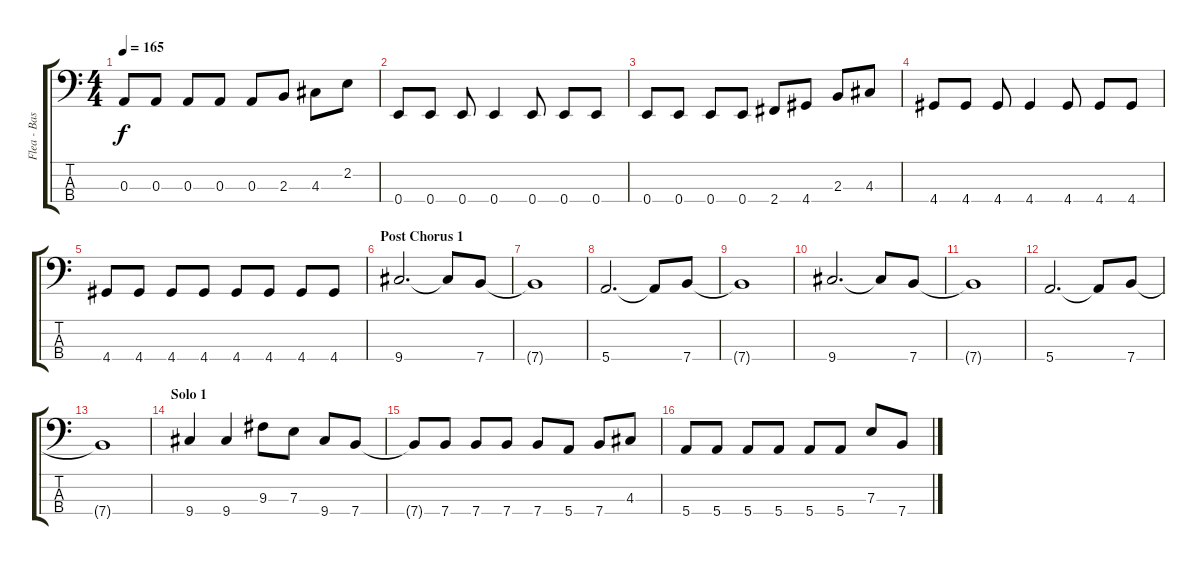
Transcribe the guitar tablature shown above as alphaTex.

\track ("Flea - Bass" "Flea - Bas") {instrument electricbassfinger}
\staff {score tabs}
\tuning (G2 D2 A1 E1) {hide}
\ts (4 4)
\tempo 165
\clef f4
\ks c
0.3.8{dy f} 0.3.8 0.3.8 0.3.8 0.3.8 2.3.8 4.3.8 2.2.8 |
0.4.8 0.4.8 0.4.8 0.4.4 0.4.8 0.4.8 0.4.8 |
0.4.8 0.4.8 0.4.8 0.4.8 2.4.8 4.4.8 2.3.8 4.3.8 |
4.4.8 4.4.8 4.4.8 4.4.4 4.4.8 4.4.8 4.4.8 |
4.4.8 4.4.8 4.4.8 4.4.8 4.4.8 4.4.8 4.4.8 4.4.8 |
\section ("" "Post Chorus 1")
9.4.2{d} 9.4{t}.8 7.4.8 |
7.4{t}.1 |
5.4.2{d} 5.4{t}.8 7.4.8 |
7.4{t}.1 |
9.4.2{d} 9.4{t}.8 7.4.8 |
7.4{t}.1 |
5.4.2{d} 5.4{t}.8 7.4.8 |
7.4{t}.1 |
\section ("" "Solo 1")
9.4.4 9.4.4 9.3.8 7.3.8 9.4.8 7.4.8 |
7.4{t}.8 7.4.8 7.4.8 7.4.8 7.4.8 5.4.8 7.4.8 4.3.8 |
5.4.8 5.4.8 5.4.8 5.4.8 5.4.8 5.4.8 7.3.8 7.4.8
